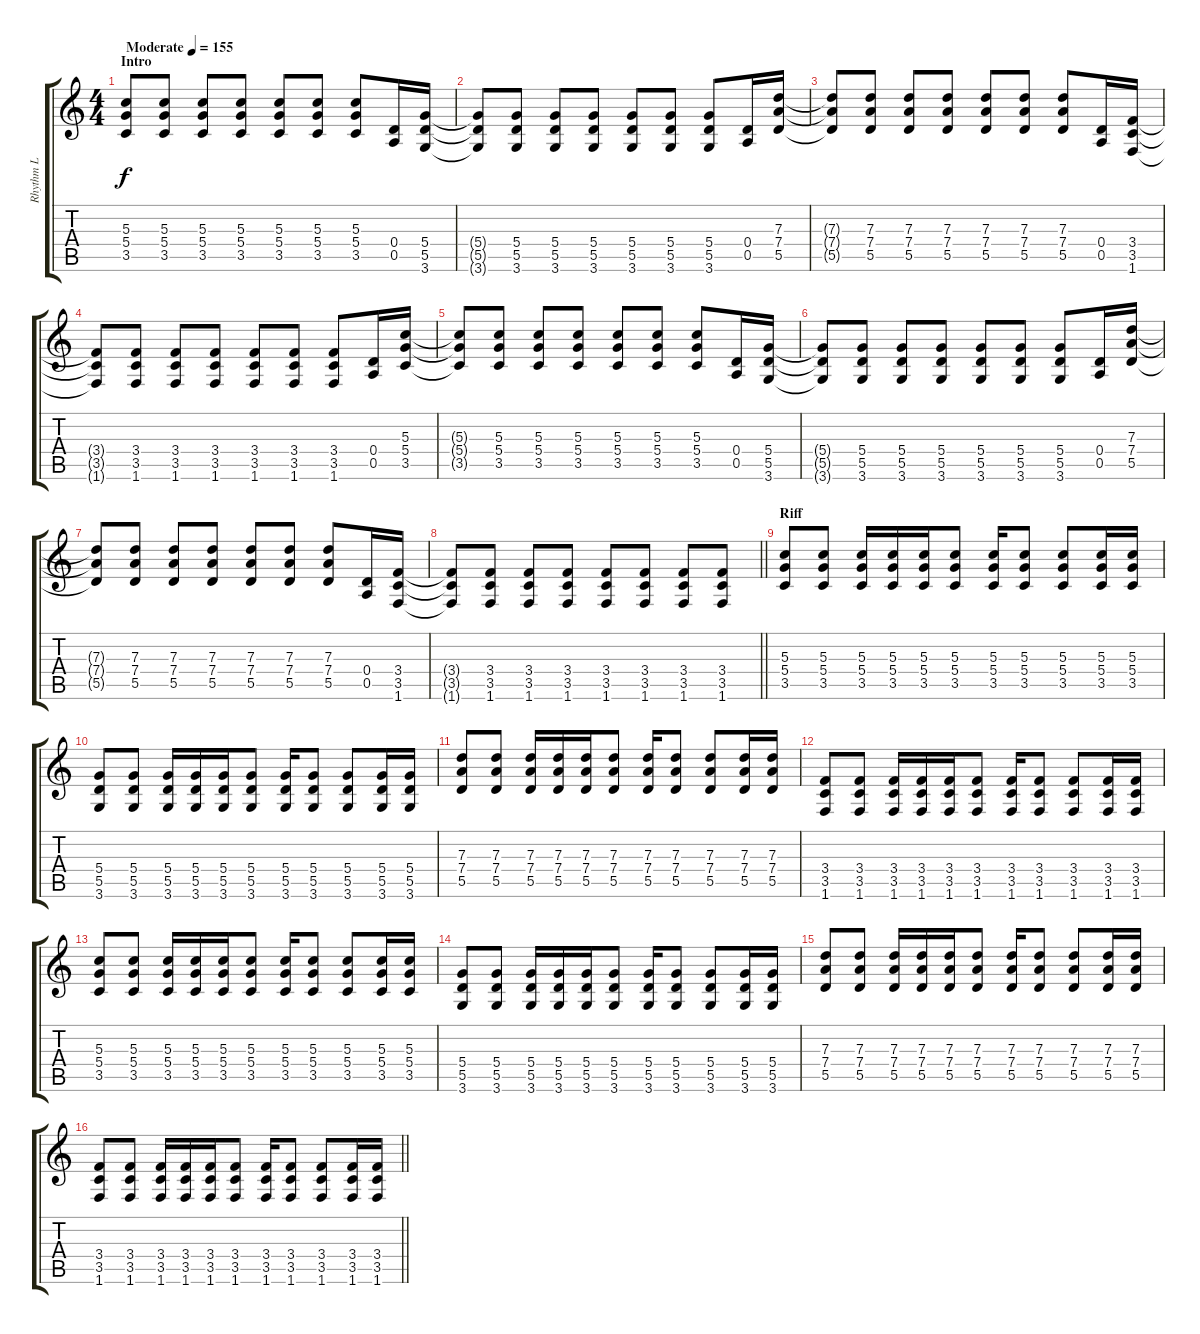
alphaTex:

\track ("Rhythm L" "Rhythm L") {instrument overdrivenguitar}
\staff {score tabs}
\tuning (E4 B3 G3 D3 A2 E2) {hide}
\ts (4 4)
\section ("" "Intro")
\tempo (155 "Moderate")
\clef g2
\ks c
(5.3 5.4 3.5).8{dy f balance 8 instrument overdrivenguitar} (5.3 5.4 3.5).8 (5.3 5.4 3.5).8 (5.3 5.4 3.5).8 (5.3 5.4 3.5).8 (5.3 5.4 3.5).8 (5.3 5.4 3.5).8 (0.4 0.5).16 (5.4 5.5 3.6).16 |
(5.4{t} 5.5{t} 3.6{t}).8 (5.4 5.5 3.6).8 (5.4 5.5 3.6).8 (5.4 5.5 3.6).8 (5.4 5.5 3.6).8 (5.4 5.5 3.6).8 (5.4 5.5 3.6).8 (0.4 0.5).16 (7.3 7.4 5.5).16 |
(7.3{t} 7.4{t} 5.5{t}).8 (7.3 7.4 5.5).8 (7.3 7.4 5.5).8 (7.3 7.4 5.5).8 (7.3 7.4 5.5).8 (7.3 7.4 5.5).8 (7.3 7.4 5.5).8 (0.4 0.5).16 (3.4 3.5 1.6).16 |
(3.4{t} 3.5{t} 1.6{t}).8 (3.4 3.5 1.6).8 (3.4 3.5 1.6).8 (3.4 3.5 1.6).8 (3.4 3.5 1.6).8 (3.4 3.5 1.6).8 (3.4 3.5 1.6).8 (0.4 0.5).16 (5.3 5.4 3.5).16 |
(5.3{t} 5.4{t} 3.5{t}).8 (5.3 5.4 3.5).8 (5.3 5.4 3.5).8 (5.3 5.4 3.5).8 (5.3 5.4 3.5).8 (5.3 5.4 3.5).8 (5.3 5.4 3.5).8 (0.4 0.5).16 (5.4 5.5 3.6).16 |
(5.4{t} 5.5{t} 3.6{t}).8 (5.4 5.5 3.6).8 (5.4 5.5 3.6).8 (5.4 5.5 3.6).8 (5.4 5.5 3.6).8 (5.4 5.5 3.6).8 (5.4 5.5 3.6).8 (0.4 0.5).16 (7.3 7.4 5.5).16 |
(7.3{t} 7.4{t} 5.5{t}).8 (7.3 7.4 5.5).8 (7.3 7.4 5.5).8 (7.3 7.4 5.5).8 (7.3 7.4 5.5).8 (7.3 7.4 5.5).8 (7.3 7.4 5.5).8 (0.4 0.5).16 (3.4 3.5 1.6).16 |
\barLineRight lightlight
(3.4{t} 3.5{t} 1.6{t}).8 (3.4 3.5 1.6).8 (3.4 3.5 1.6).8 (3.4 3.5 1.6).8 (3.4 3.5 1.6).8 (3.4 3.5 1.6).8 (3.4 3.5 1.6).8 (3.4 3.5 1.6).8 |
\section ("" "Riff")
(5.3 5.4 3.5).8{balance 0} (5.3 5.4 3.5).8 (5.3 5.4 3.5).16 (5.3 5.4 3.5).16 (5.3 5.4 3.5).16 (5.3 5.4 3.5).8 (5.3 5.4 3.5).16 (5.3 5.4 3.5).8 (5.3 5.4 3.5).8 (5.3 5.4 3.5).16 (5.3 5.4 3.5).16 |
(5.4 5.5 3.6).8 (5.4 5.5 3.6).8 (5.4 5.5 3.6).16 (5.4 5.5 3.6).16 (5.4 5.5 3.6).16 (5.4 5.5 3.6).8 (5.4 5.5 3.6).16 (5.4 5.5 3.6).8 (5.4 5.5 3.6).8 (5.4 5.5 3.6).16 (5.4 5.5 3.6).16 |
(7.3 7.4 5.5).8 (7.3 7.4 5.5).8 (7.3 7.4 5.5).16 (7.3 7.4 5.5).16 (7.3 7.4 5.5).16 (7.3 7.4 5.5).8 (7.3 7.4 5.5).16 (7.3 7.4 5.5).8 (7.3 7.4 5.5).8 (7.3 7.4 5.5).16 (7.3 7.4 5.5).16 |
(3.4 3.5 1.6).8 (3.4 3.5 1.6).8 (3.4 3.5 1.6).16 (3.4 3.5 1.6).16 (3.4 3.5 1.6).16 (3.4 3.5 1.6).8 (3.4 3.5 1.6).16 (3.4 3.5 1.6).8 (3.4 3.5 1.6).8 (3.4 3.5 1.6).16 (3.4 3.5 1.6).16 |
(5.3 5.4 3.5).8 (5.3 5.4 3.5).8 (5.3 5.4 3.5).16 (5.3 5.4 3.5).16 (5.3 5.4 3.5).16 (5.3 5.4 3.5).8 (5.3 5.4 3.5).16 (5.3 5.4 3.5).8 (5.3 5.4 3.5).8 (5.3 5.4 3.5).16 (5.3 5.4 3.5).16 |
(5.4 5.5 3.6).8 (5.4 5.5 3.6).8 (5.4 5.5 3.6).16 (5.4 5.5 3.6).16 (5.4 5.5 3.6).16 (5.4 5.5 3.6).8 (5.4 5.5 3.6).16 (5.4 5.5 3.6).8 (5.4 5.5 3.6).8 (5.4 5.5 3.6).16 (5.4 5.5 3.6).16 |
(7.3 7.4 5.5).8 (7.3 7.4 5.5).8 (7.3 7.4 5.5).16 (7.3 7.4 5.5).16 (7.3 7.4 5.5).16 (7.3 7.4 5.5).8 (7.3 7.4 5.5).16 (7.3 7.4 5.5).8 (7.3 7.4 5.5).8 (7.3 7.4 5.5).16 (7.3 7.4 5.5).16 |
\barLineRight lightlight
(3.4 3.5 1.6).8 (3.4 3.5 1.6).8 (3.4 3.5 1.6).16 (3.4 3.5 1.6).16 (3.4 3.5 1.6).16 (3.4 3.5 1.6).8 (3.4 3.5 1.6).16 (3.4 3.5 1.6).8 (3.4 3.5 1.6).8 (3.4 3.5 1.6).16 (3.4 3.5 1.6).16
